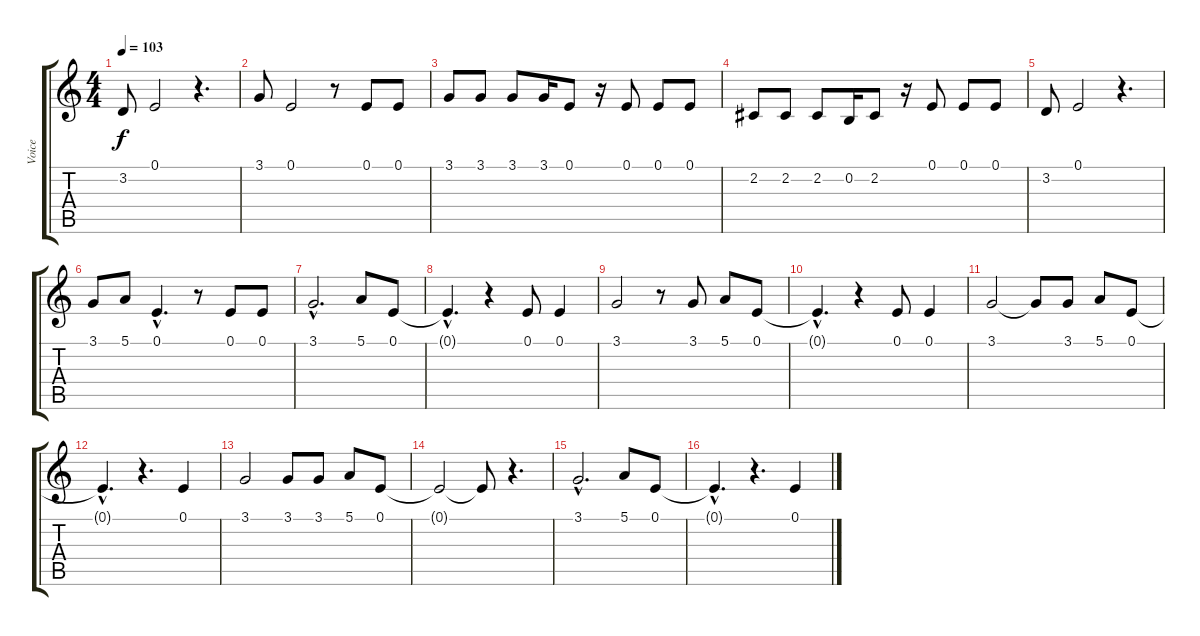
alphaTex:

\track ("Voice" "Voice") {instrument lead8bassandlead}
\staff {score tabs}
\tuning (E4 B3 G3 D3 A2 E2) {hide}
\ts (4 4)
\tempo 103
\clef g2
\ks c
3.2.8{dy f} 0.1.2 r.4{d} |
3.1.8 0.1.2 r.8 0.1.8 0.1.8 |
3.1.8 3.1.8 3.1.8 3.1.16 0.1.8 r.16 0.1.8 0.1.8 0.1.8 |
2.2.8 2.2.8 2.2.8 0.2.16 2.2.8 r.16 0.1.8 0.1.8 0.1.8 |
3.2.8 0.1.2 r.4{d} |
3.1.8 5.1.8 0.1{hac}.4{d} r.8 0.1.8 0.1.8 |
3.1{hac}.2{d} 5.1.8 0.1.8 |
0.1{hac t}.4{d} r.4 0.1.8 0.1.4 |
3.1.2 r.8 3.1.8 5.1.8 0.1.8 |
0.1{hac t}.4{d} r.4 0.1.8 0.1.4 |
3.1.2 3.1{t}.8 3.1.8 5.1.8 0.1.8 |
0.1{hac t}.4{d} r.4{d} 0.1.4 |
3.1.2 3.1.8 3.1.8 5.1.8 0.1.8 |
0.1{t}.2 0.1{t}.8 r.4{d} |
3.1{hac}.2{d} 5.1.8 0.1.8 |
0.1{hac t}.4{d} r.4{d} 0.1.4
